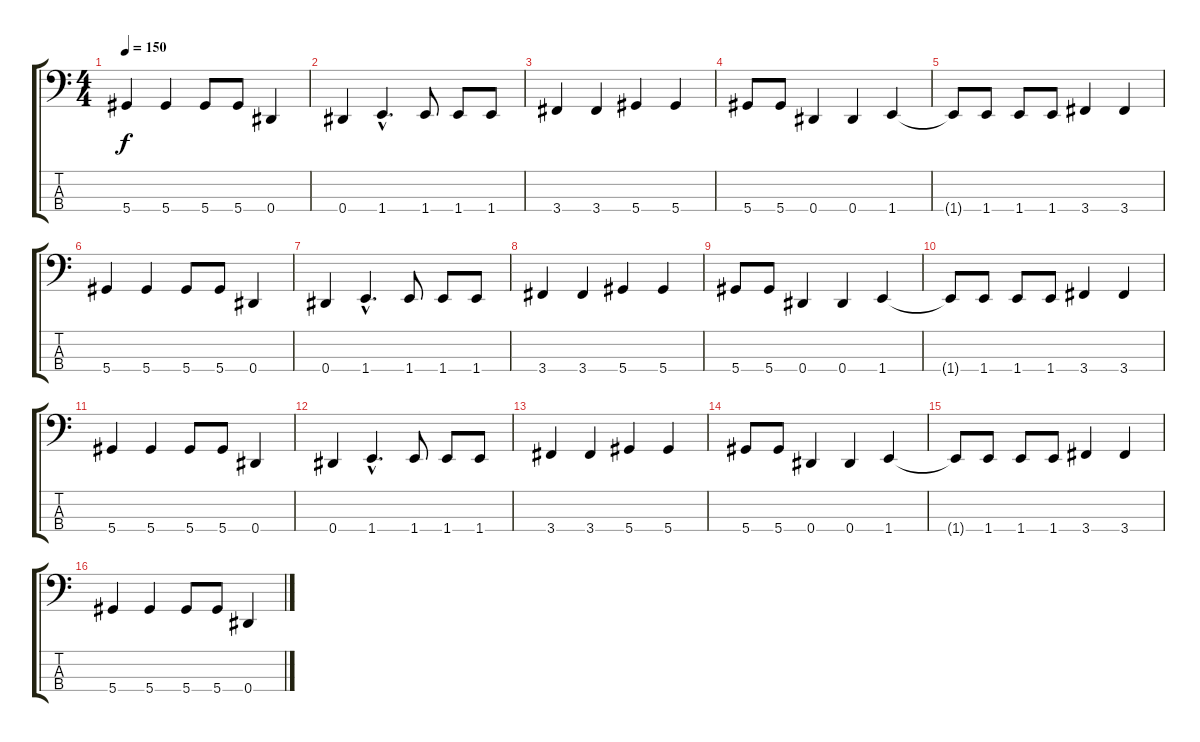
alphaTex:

\track "" {instrument electricbasspick}
\staff {score tabs}
\tuning (Gb2 Db2 Ab1 Eb1) {hide}
\ts (4 4)
\tempo 150
\clef f4
\ks c
5.4.4{dy f instrument electricbasspick} 5.4.4 5.4.8 5.4.8 0.4.4 |
0.4.4 1.4{hac}.4{d} 1.4.8 1.4.8 1.4.8 |
3.4.4 3.4.4 5.4.4 5.4.4 |
5.4.8 5.4.8 0.4.4 0.4.4 1.4.4 |
1.4{t}.8 1.4.8 1.4.8 1.4.8 3.4.4 3.4.4 |
5.4.4 5.4.4 5.4.8 5.4.8 0.4.4 |
0.4.4 1.4{hac}.4{d} 1.4.8 1.4.8 1.4.8 |
3.4.4 3.4.4 5.4.4 5.4.4 |
5.4.8 5.4.8 0.4.4 0.4.4 1.4.4 |
1.4{t}.8 1.4.8 1.4.8 1.4.8 3.4.4 3.4.4 |
5.4.4 5.4.4 5.4.8 5.4.8 0.4.4 |
0.4.4 1.4{hac}.4{d} 1.4.8 1.4.8 1.4.8 |
3.4.4 3.4.4 5.4.4 5.4.4 |
5.4.8 5.4.8 0.4.4 0.4.4 1.4.4 |
1.4{t}.8 1.4.8 1.4.8 1.4.8 3.4.4 3.4.4 |
5.4.4 5.4.4 5.4.8 5.4.8 0.4.4
